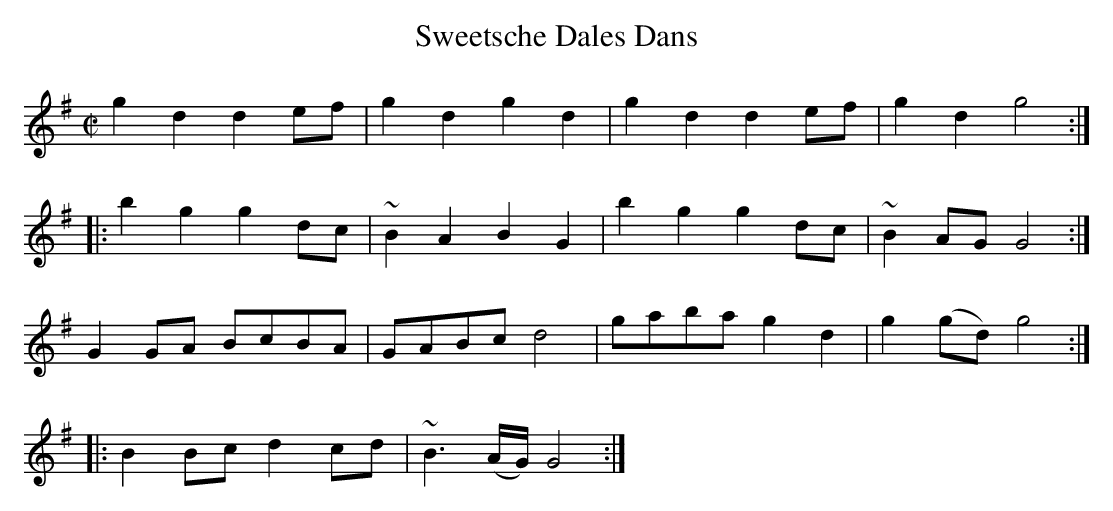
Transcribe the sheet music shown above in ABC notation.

X:1
T:Sweetsche Dales Dans
M:C|
K:Gmaj
g2d2d2ef|g2d2g2d2|g2d2d2ef|g2d2g4:|
|:b2g2g2dc|~B2A2B2G2|b2g2g2dc|~B2AGG4:|
G2GA BcBA|GABcd4|gabag2d2|g2(gd)g4:|
|:B2Bcd2cd|~B3(A/G/)G4:|
